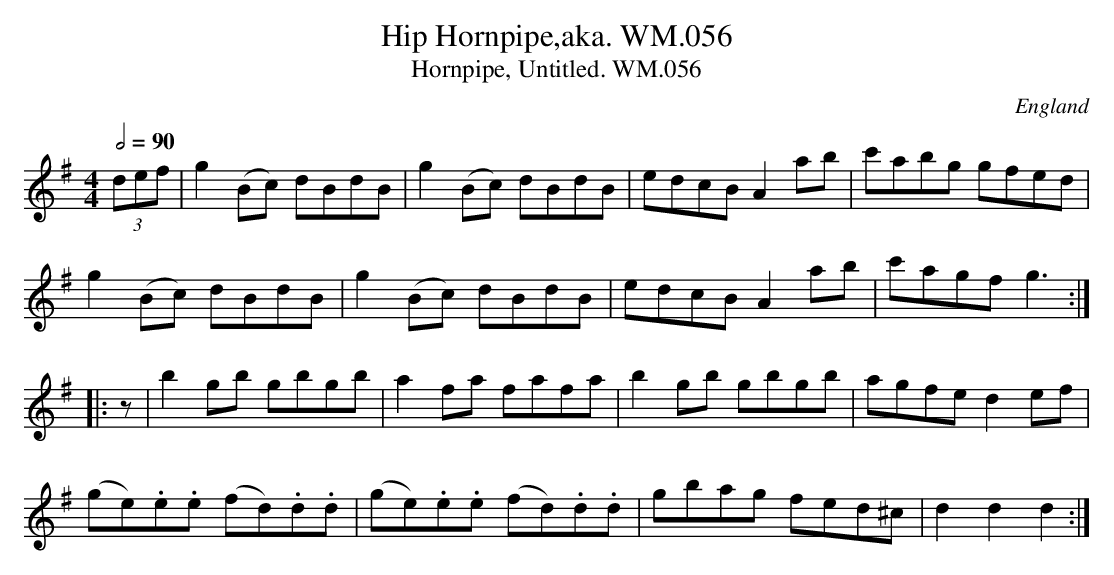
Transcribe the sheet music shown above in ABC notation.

X:1
T:Hip Hornpipe,aka. WM.056
T:Hornpipe, Untitled. WM.056
M:4/4
L:1/8
Q:1/2=90
O:England
K:G major
(3def|g2(Bc) dBdB|g2(Bc) dBdB|edcBA2ab|c'abg gfed|!
g2(Bc) dBdB|g2(Bc) dBdB|edcBA2ab|c'agfg3:|!
|:z|b2gb gbgb|a2fa fafa|b2gb gbgb|agfed2ef|!
(ge).e.e (fd).d.d|(ge).e.e (fd).d.d|gbag fed^c|d2d2d2:|
